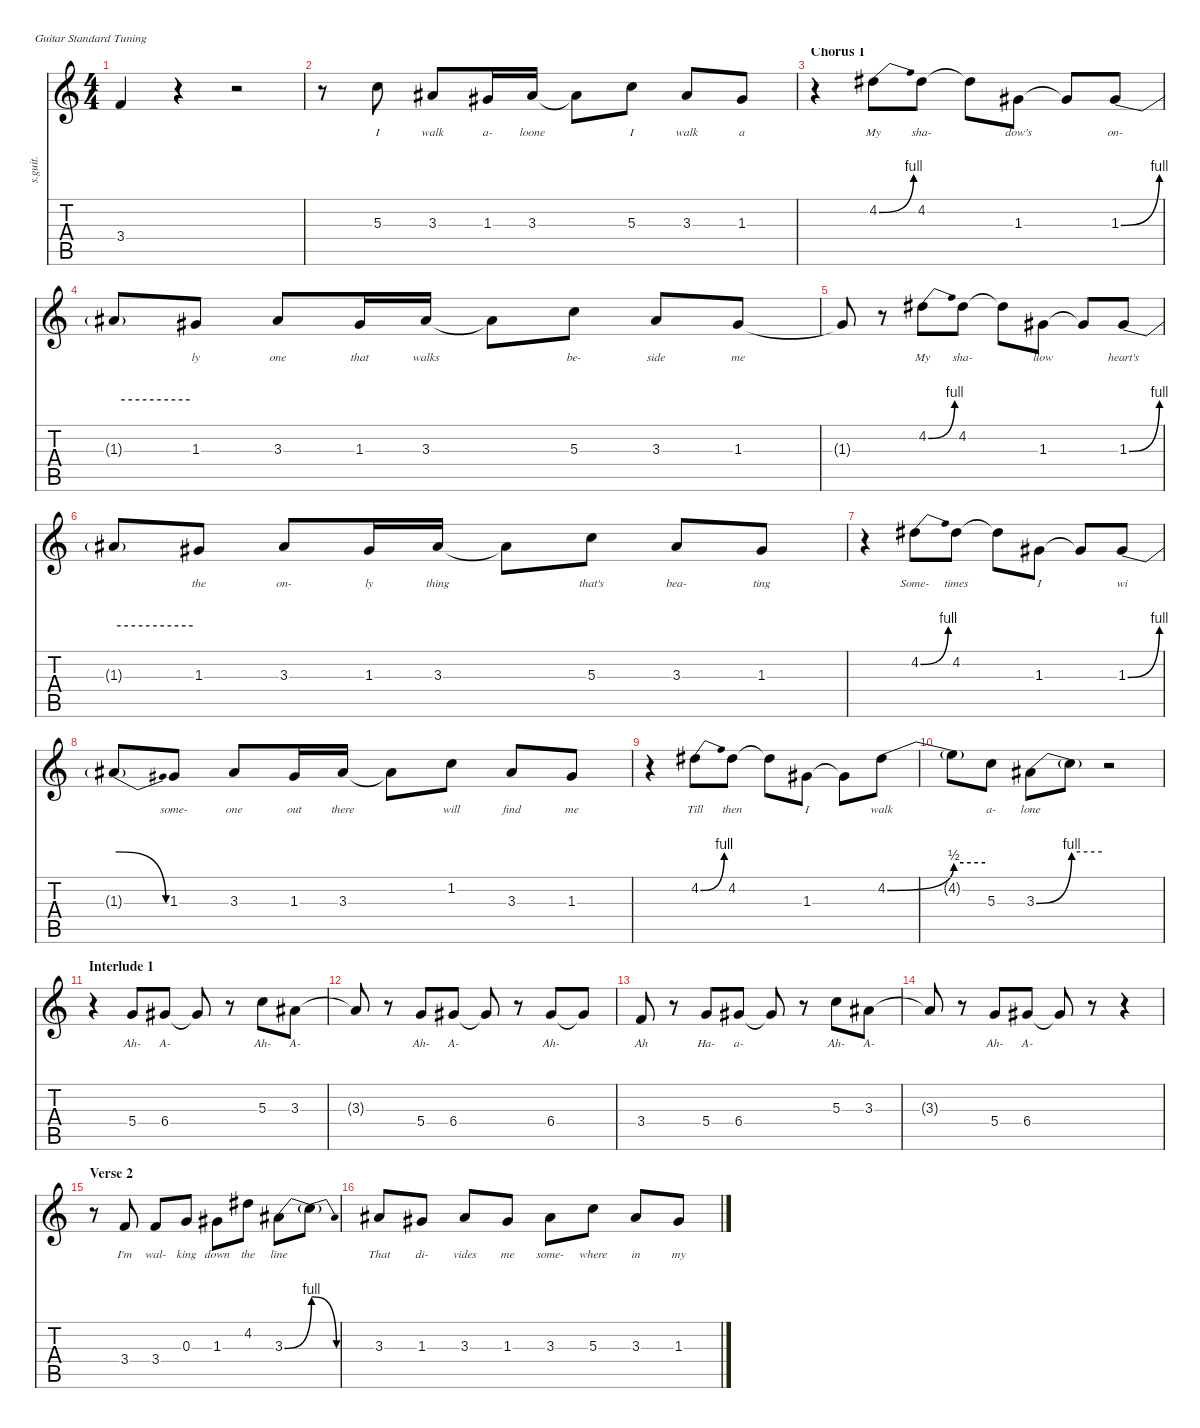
\defaultSystemsLayout 4
\hideDynamics
\bracketExtendMode nobrackets
\track ("Billie Joe Armstrong - Vocals" "s.guit.") {instrument clarinet}
\staff {score tabs}
\tuning (E4 B3 G3 D3 A2 E2)
\displaytranspose 12
\ts (4 4)
\tempo (84 hide)
\clef g2
\ks c
3.4{t}.4{lyrics (0 "") lyrics (1 "") lyrics (2 "") lyrics (3 "") lyrics (4 "") dy f} r.4 r.2 |
r.8 5.3.8{lyrics (0 "I") lyrics (1 "") lyrics (2 "") lyrics (3 "") lyrics (4 "")} 3.3{acc #}.8{lyrics (0 "walk") lyrics (1 "") lyrics (2 "") lyrics (3 "") lyrics (4 "")} 1.3{acc #}.16{lyrics (0 "a-") lyrics (1 "") lyrics (2 "") lyrics (3 "") lyrics (4 "")} 3.3{acc #}.16{lyrics (0 "loone") lyrics (1 "") lyrics (2 "") lyrics (3 "") lyrics (4 "")} 3.3{t acc #}.8{lyrics (0 "") lyrics (1 "") lyrics (2 "") lyrics (3 "") lyrics (4 "") dy mf} 5.3.8{lyrics (0 "I") lyrics (1 "") lyrics (2 "") lyrics (3 "") lyrics (4 "") dy f} 3.3{acc #}.8{lyrics (0 "walk") lyrics (1 "") lyrics (2 "") lyrics (3 "") lyrics (4 "")} 1.3{acc #}.8{lyrics (0 "a") lyrics (1 "") lyrics (2 "") lyrics (3 "") lyrics (4 "")} |
\section ("" "Chorus 1")
r.4 4.2{be (bend 0 0 15 4) acc #}.8{lyrics (0 "My") lyrics (1 "") lyrics (2 "") lyrics (3 "") lyrics (4 "")} 4.2{acc #}.8{lyrics (0 "sha-") lyrics (1 "") lyrics (2 "") lyrics (3 "") lyrics (4 "")} 4.2{t acc #}.8{lyrics (0 "") lyrics (1 "") lyrics (2 "") lyrics (3 "") lyrics (4 "")} 1.3{acc #}.8{lyrics (0 "dow's") lyrics (1 "") lyrics (2 "") lyrics (3 "") lyrics (4 "")} 1.3{t acc #}.8{lyrics (0 "") lyrics (1 "") lyrics (2 "") lyrics (3 "") lyrics (4 "")} 1.3{be (bend 0 0 15 4) acc #}.8{lyrics (0 "on-") lyrics (1 "") lyrics (2 "") lyrics (3 "") lyrics (4 "")} |
1.3{be (hold 0 4 60 4) t}.8{lyrics (0 "") lyrics (1 "") lyrics (2 "") lyrics (3 "") lyrics (4 "")} 1.3{acc #}.8{lyrics (0 "ly") lyrics (1 "") lyrics (2 "") lyrics (3 "") lyrics (4 "")} 3.3{acc #}.8{lyrics (0 "one") lyrics (1 "") lyrics (2 "") lyrics (3 "") lyrics (4 "")} 1.3{acc #}.16{lyrics (0 "that") lyrics (1 "") lyrics (2 "") lyrics (3 "") lyrics (4 "")} 3.3{acc #}.16{lyrics (0 "walks") lyrics (1 "") lyrics (2 "") lyrics (3 "") lyrics (4 "")} 3.3{t acc #}.8{lyrics (0 "") lyrics (1 "") lyrics (2 "") lyrics (3 "") lyrics (4 "")} 5.3.8{lyrics (0 "be-") lyrics (1 "") lyrics (2 "") lyrics (3 "") lyrics (4 "")} 3.3{acc #}.8{lyrics (0 "side") lyrics (1 "") lyrics (2 "") lyrics (3 "") lyrics (4 "")} 1.3{acc #}.8{lyrics (0 "me") lyrics (1 "") lyrics (2 "") lyrics (3 "") lyrics (4 "")} |
1.3{t acc #}.8{lyrics (0 "") lyrics (1 "") lyrics (2 "") lyrics (3 "") lyrics (4 "")} r.8 4.2{be (bend 0 0 15 4) acc #}.8{lyrics (0 "My") lyrics (1 "") lyrics (2 "") lyrics (3 "") lyrics (4 "")} 4.2{acc #}.8{lyrics (0 "sha-") lyrics (1 "") lyrics (2 "") lyrics (3 "") lyrics (4 "")} 4.2{t acc #}.8{lyrics (0 "") lyrics (1 "") lyrics (2 "") lyrics (3 "") lyrics (4 "")} 1.3{acc #}.8{lyrics (0 "llow") lyrics (1 "") lyrics (2 "") lyrics (3 "") lyrics (4 "")} 1.3{t acc #}.8{lyrics (0 "") lyrics (1 "") lyrics (2 "") lyrics (3 "") lyrics (4 "")} 1.3{be (bend 0 0 15 4) acc #}.8{lyrics (0 "heart's") lyrics (1 "") lyrics (2 "") lyrics (3 "") lyrics (4 "")} |
1.3{be (hold 0 4 60 4) t}.8{lyrics (0 "") lyrics (1 "") lyrics (2 "") lyrics (3 "") lyrics (4 "")} 1.3{acc #}.8{lyrics (0 "the") lyrics (1 "") lyrics (2 "") lyrics (3 "") lyrics (4 "")} 3.3{acc #}.8{lyrics (0 "on-") lyrics (1 "") lyrics (2 "") lyrics (3 "") lyrics (4 "")} 1.3{acc #}.16{lyrics (0 "ly") lyrics (1 "") lyrics (2 "") lyrics (3 "") lyrics (4 "")} 3.3{acc #}.16{lyrics (0 "thing") lyrics (1 "") lyrics (2 "") lyrics (3 "") lyrics (4 "")} 3.3{t acc #}.8{lyrics (0 "") lyrics (1 "") lyrics (2 "") lyrics (3 "") lyrics (4 "")} 5.3.8{lyrics (0 "that's") lyrics (1 "") lyrics (2 "") lyrics (3 "") lyrics (4 "")} 3.3{acc #}.8{lyrics (0 "bea-") lyrics (1 "") lyrics (2 "") lyrics (3 "") lyrics (4 "")} 1.3{acc #}.8{lyrics (0 "ting") lyrics (1 "") lyrics (2 "") lyrics (3 "") lyrics (4 "")} |
r.4 4.2{be (bend 0 0 15 4) acc #}.8{lyrics (0 "Some-") lyrics (1 "") lyrics (2 "") lyrics (3 "") lyrics (4 "")} 4.2{acc #}.8{lyrics (0 "times") lyrics (1 "") lyrics (2 "") lyrics (3 "") lyrics (4 "")} 4.2{t acc #}.8{lyrics (0 "") lyrics (1 "") lyrics (2 "") lyrics (3 "") lyrics (4 "")} 1.3{acc #}.8{lyrics (0 "I") lyrics (1 "") lyrics (2 "") lyrics (3 "") lyrics (4 "")} 1.3{t acc #}.8{lyrics (0 "") lyrics (1 "") lyrics (2 "") lyrics (3 "") lyrics (4 "")} 1.3{be (bend 0 0 15 4) acc #}.8{lyrics (0 "wi") lyrics (1 "") lyrics (2 "") lyrics (3 "") lyrics (4 "")} |
1.3{be (release 0 4 30 0) t}.8{lyrics (0 "") lyrics (1 "") lyrics (2 "") lyrics (3 "") lyrics (4 "")} 1.3{acc #}.8{lyrics (0 "some-") lyrics (1 "") lyrics (2 "") lyrics (3 "") lyrics (4 "")} 3.3{acc #}.8{lyrics (0 "one") lyrics (1 "") lyrics (2 "") lyrics (3 "") lyrics (4 "")} 1.3{acc #}.16{lyrics (0 "out") lyrics (1 "") lyrics (2 "") lyrics (3 "") lyrics (4 "")} 3.3{acc #}.16{lyrics (0 "there") lyrics (1 "") lyrics (2 "") lyrics (3 "") lyrics (4 "")} 3.3{t acc #}.8{lyrics (0 "") lyrics (1 "") lyrics (2 "") lyrics (3 "") lyrics (4 "")} 1.2.8{lyrics (0 "will") lyrics (1 "") lyrics (2 "") lyrics (3 "") lyrics (4 "")} 3.3{acc #}.8{lyrics (0 "find") lyrics (1 "") lyrics (2 "") lyrics (3 "") lyrics (4 "")} 1.3{acc #}.8{lyrics (0 "me") lyrics (1 "") lyrics (2 "") lyrics (3 "") lyrics (4 "")} |
r.4 4.2{be (bend 0 0 15 4) acc #}.8{lyrics (0 "Till") lyrics (1 "") lyrics (2 "") lyrics (3 "") lyrics (4 "")} 4.2{acc #}.8{lyrics (0 "then") lyrics (1 "") lyrics (2 "") lyrics (3 "") lyrics (4 "")} 4.2{t acc #}.8{lyrics (0 "") lyrics (1 "") lyrics (2 "") lyrics (3 "") lyrics (4 "")} 1.3{acc #}.8{lyrics (0 "I") lyrics (1 "") lyrics (2 "") lyrics (3 "") lyrics (4 "")} 1.3{t acc #}.8{lyrics (0 "") lyrics (1 "") lyrics (2 "") lyrics (3 "") lyrics (4 "")} 4.2{be (bend 0 0 15 2) acc #}.8{lyrics (0 "walk") lyrics (1 "") lyrics (2 "") lyrics (3 "") lyrics (4 "")} |
4.2{be (hold 0 2 60 2) t}.8{lyrics (0 "") lyrics (1 "") lyrics (2 "") lyrics (3 "") lyrics (4 "")} 5.3.8{lyrics (0 "a-") lyrics (1 "") lyrics (2 "") lyrics (3 "") lyrics (4 "")} 3.3{be (bend 0 0 15 4) acc #}.8{lyrics (0 "lone") lyrics (1 "") lyrics (2 "") lyrics (3 "") lyrics (4 "")} 3.3{be (hold 0 4 60 4) t}.8{lyrics (0 "") lyrics (1 "") lyrics (2 "") lyrics (3 "") lyrics (4 "")} r.2 |
\section ("" "Interlude 1")
r.4 5.4.8{lyrics (0 "Ah-") lyrics (1 "") lyrics (2 "") lyrics (3 "") lyrics (4 "")} 6.4{acc #}.8{lyrics (0 "A-") lyrics (1 "") lyrics (2 "") lyrics (3 "") lyrics (4 "") dy mf} 6.4{t acc #}.8{lyrics (0 "") lyrics (1 "") lyrics (2 "") lyrics (3 "") lyrics (4 "") dy f} r.8 5.3.8{lyrics (0 "Ah-") lyrics (1 "") lyrics (2 "") lyrics (3 "") lyrics (4 "")} 3.3{acc #}.8{lyrics (0 "A-") lyrics (1 "") lyrics (2 "") lyrics (3 "") lyrics (4 "") dy mf} |
3.3{t acc #}.8{lyrics (0 "") lyrics (1 "") lyrics (2 "") lyrics (3 "") lyrics (4 "") dy f} r.8 5.4.8{lyrics (0 "Ah-") lyrics (1 "") lyrics (2 "") lyrics (3 "") lyrics (4 "")} 6.4{acc #}.8{lyrics (0 "A-") lyrics (1 "") lyrics (2 "") lyrics (3 "") lyrics (4 "") dy mf} 6.4{t acc #}.8{lyrics (0 "") lyrics (1 "") lyrics (2 "") lyrics (3 "") lyrics (4 "") dy f} r.8 6.4{acc #}.8{lyrics (0 "Ah-") lyrics (1 "") lyrics (2 "") lyrics (3 "") lyrics (4 "")} 6.4{t acc #}.8{lyrics (0 "") lyrics (1 "") lyrics (2 "") lyrics (3 "") lyrics (4 "")} |
3.4.8{lyrics (0 "Ah") lyrics (1 "") lyrics (2 "") lyrics (3 "") lyrics (4 "")} r.8 5.4.8{lyrics (0 "Ha-") lyrics (1 "") lyrics (2 "") lyrics (3 "") lyrics (4 "")} 6.4{acc #}.8{lyrics (0 "a-") lyrics (1 "") lyrics (2 "") lyrics (3 "") lyrics (4 "") dy mf} 6.4{t acc #}.8{lyrics (0 "") lyrics (1 "") lyrics (2 "") lyrics (3 "") lyrics (4 "") dy f} r.8 5.3.8{lyrics (0 "Ah-") lyrics (1 "") lyrics (2 "") lyrics (3 "") lyrics (4 "")} 3.3{acc #}.8{lyrics (0 "A-") lyrics (1 "") lyrics (2 "") lyrics (3 "") lyrics (4 "") dy mf} |
3.3{t acc #}.8{lyrics (0 "") lyrics (1 "") lyrics (2 "") lyrics (3 "") lyrics (4 "") dy f} r.8 5.4.8{lyrics (0 "Ah-") lyrics (1 "") lyrics (2 "") lyrics (3 "") lyrics (4 "")} 6.4{acc #}.8{lyrics (0 "A-") lyrics (1 "") lyrics (2 "") lyrics (3 "") lyrics (4 "") dy mf} 6.4{t acc #}.8{lyrics (0 "") lyrics (1 "") lyrics (2 "") lyrics (3 "") lyrics (4 "")} r.8 r.4 |
\section ("" "Verse 2")
r.8 3.4.8{lyrics (0 "I'm") lyrics (1 "") lyrics (2 "") lyrics (3 "") lyrics (4 "") dy f} 3.4.8{lyrics (0 "wal-") lyrics (1 "") lyrics (2 "") lyrics (3 "") lyrics (4 "")} 0.3.8{lyrics (0 "king") lyrics (1 "") lyrics (2 "") lyrics (3 "") lyrics (4 "")} 1.3{acc #}.8{lyrics (0 "down") lyrics (1 "") lyrics (2 "") lyrics (3 "") lyrics (4 "")} 4.2{acc #}.8{lyrics (0 "the") lyrics (1 "") lyrics (2 "") lyrics (3 "") lyrics (4 "")} 3.3{be (bend 0 0 15 4) acc #}.8{lyrics (0 "line") lyrics (1 "") lyrics (2 "") lyrics (3 "") lyrics (4 "")} 3.3{be (release 0 4 30 0) t}.8{lyrics (0 "") lyrics (1 "") lyrics (2 "") lyrics (3 "") lyrics (4 "")} |
3.3{acc #}.8{lyrics (0 "That") lyrics (1 "") lyrics (2 "") lyrics (3 "") lyrics (4 "")} 1.3{acc #}.8{lyrics (0 "di-") lyrics (1 "") lyrics (2 "") lyrics (3 "") lyrics (4 "")} 3.3{acc #}.8{lyrics (0 "vides") lyrics (1 "") lyrics (2 "") lyrics (3 "") lyrics (4 "")} 1.3{acc #}.8{lyrics (0 "me") lyrics (1 "") lyrics (2 "") lyrics (3 "") lyrics (4 "")} 3.3{acc #}.8{lyrics (0 "some-") lyrics (1 "") lyrics (2 "") lyrics (3 "") lyrics (4 "")} 5.3.8{lyrics (0 "where") lyrics (1 "") lyrics (2 "") lyrics (3 "") lyrics (4 "")} 3.3{acc #}.8{lyrics (0 "in") lyrics (1 "") lyrics (2 "") lyrics (3 "") lyrics (4 "")} 1.3{acc #}.8{lyrics (0 "my") lyrics (1 "") lyrics (2 "") lyrics (3 "") lyrics (4 "")}
